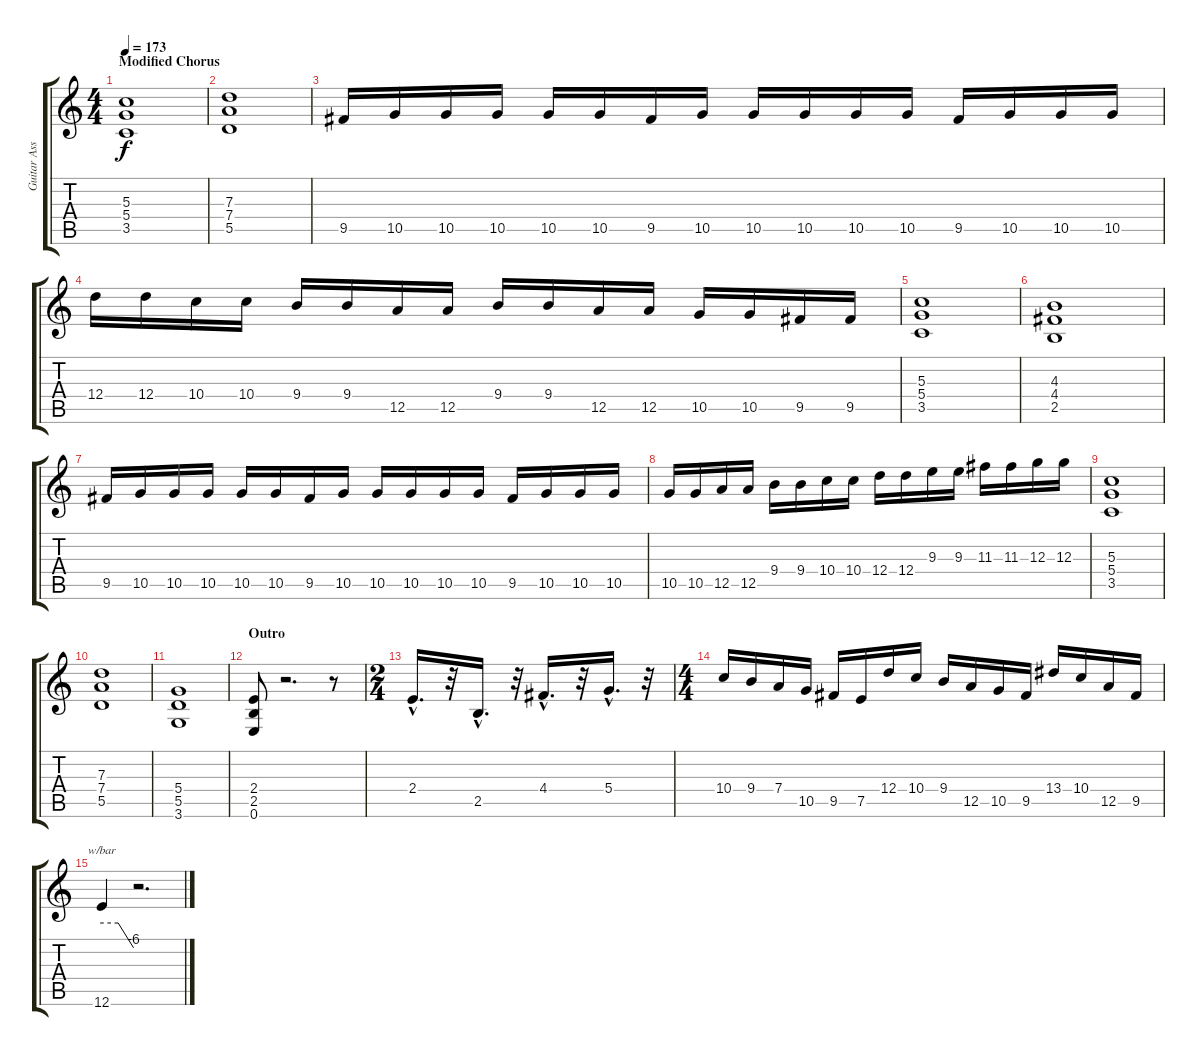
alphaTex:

\track ("Guitar Assisted" "Guitar Ass") {instrument overdrivenguitar}
\staff {score tabs}
\tuning (E4 B3 G3 D3 A2 E2) {hide}
\ts (4 4)
\section ("" "Modified Chorus")
\tempo 173
\clef g2
\ks c
(5.3 5.4 3.5).1{dy f} |
(7.3 7.4 5.5).1 |
9.5.16 10.5.16 10.5.16 10.5.16 10.5.16 10.5.16 9.5.16 10.5.16 10.5.16 10.5.16 10.5.16 10.5.16 9.5.16 10.5.16 10.5.16 10.5.16 |
12.4.16 12.4.16 10.4.16 10.4.16 9.4.16 9.4.16 12.5.16 12.5.16 9.4.16 9.4.16 12.5.16 12.5.16 10.5.16 10.5.16 9.5.16 9.5.16 |
(5.3 5.4 3.5).1 |
(4.3 4.4 2.5).1 |
9.5.16 10.5.16 10.5.16 10.5.16 10.5.16 10.5.16 9.5.16 10.5.16 10.5.16 10.5.16 10.5.16 10.5.16 9.5.16 10.5.16 10.5.16 10.5.16 |
10.5.16 10.5.16 12.5.16 12.5.16 9.4.16 9.4.16 10.4.16 10.4.16 12.4.16 12.4.16 9.3.16 9.3.16 11.3.16 11.3.16 12.3.16 12.3.16 |
(5.3 5.4 3.5).1 |
(7.3 7.4 5.5).1 |
(5.4 5.5 3.6).1 |
\section ("" "Outro")
(2.4 2.5 0.6).8 r.2{d} r.8 |
\ts (2 4)
2.4{hac}.16{d} r.32 2.5{hac}.16{d} r.32 4.4{hac}.16{d} r.32 5.4{hac}.16{d} r.32 |
\ts (4 4)
10.4.16 9.4.16 7.4.16 10.5.16 9.5.16 7.5.16 12.4.16 10.4.16 9.4.16 12.5.16 10.5.16 9.5.16 13.4.16 10.4.16 12.5.16 9.5.16 |
12.6.4{tbe (custom default 0 0 31 0 60 -24)} r.2{d}
